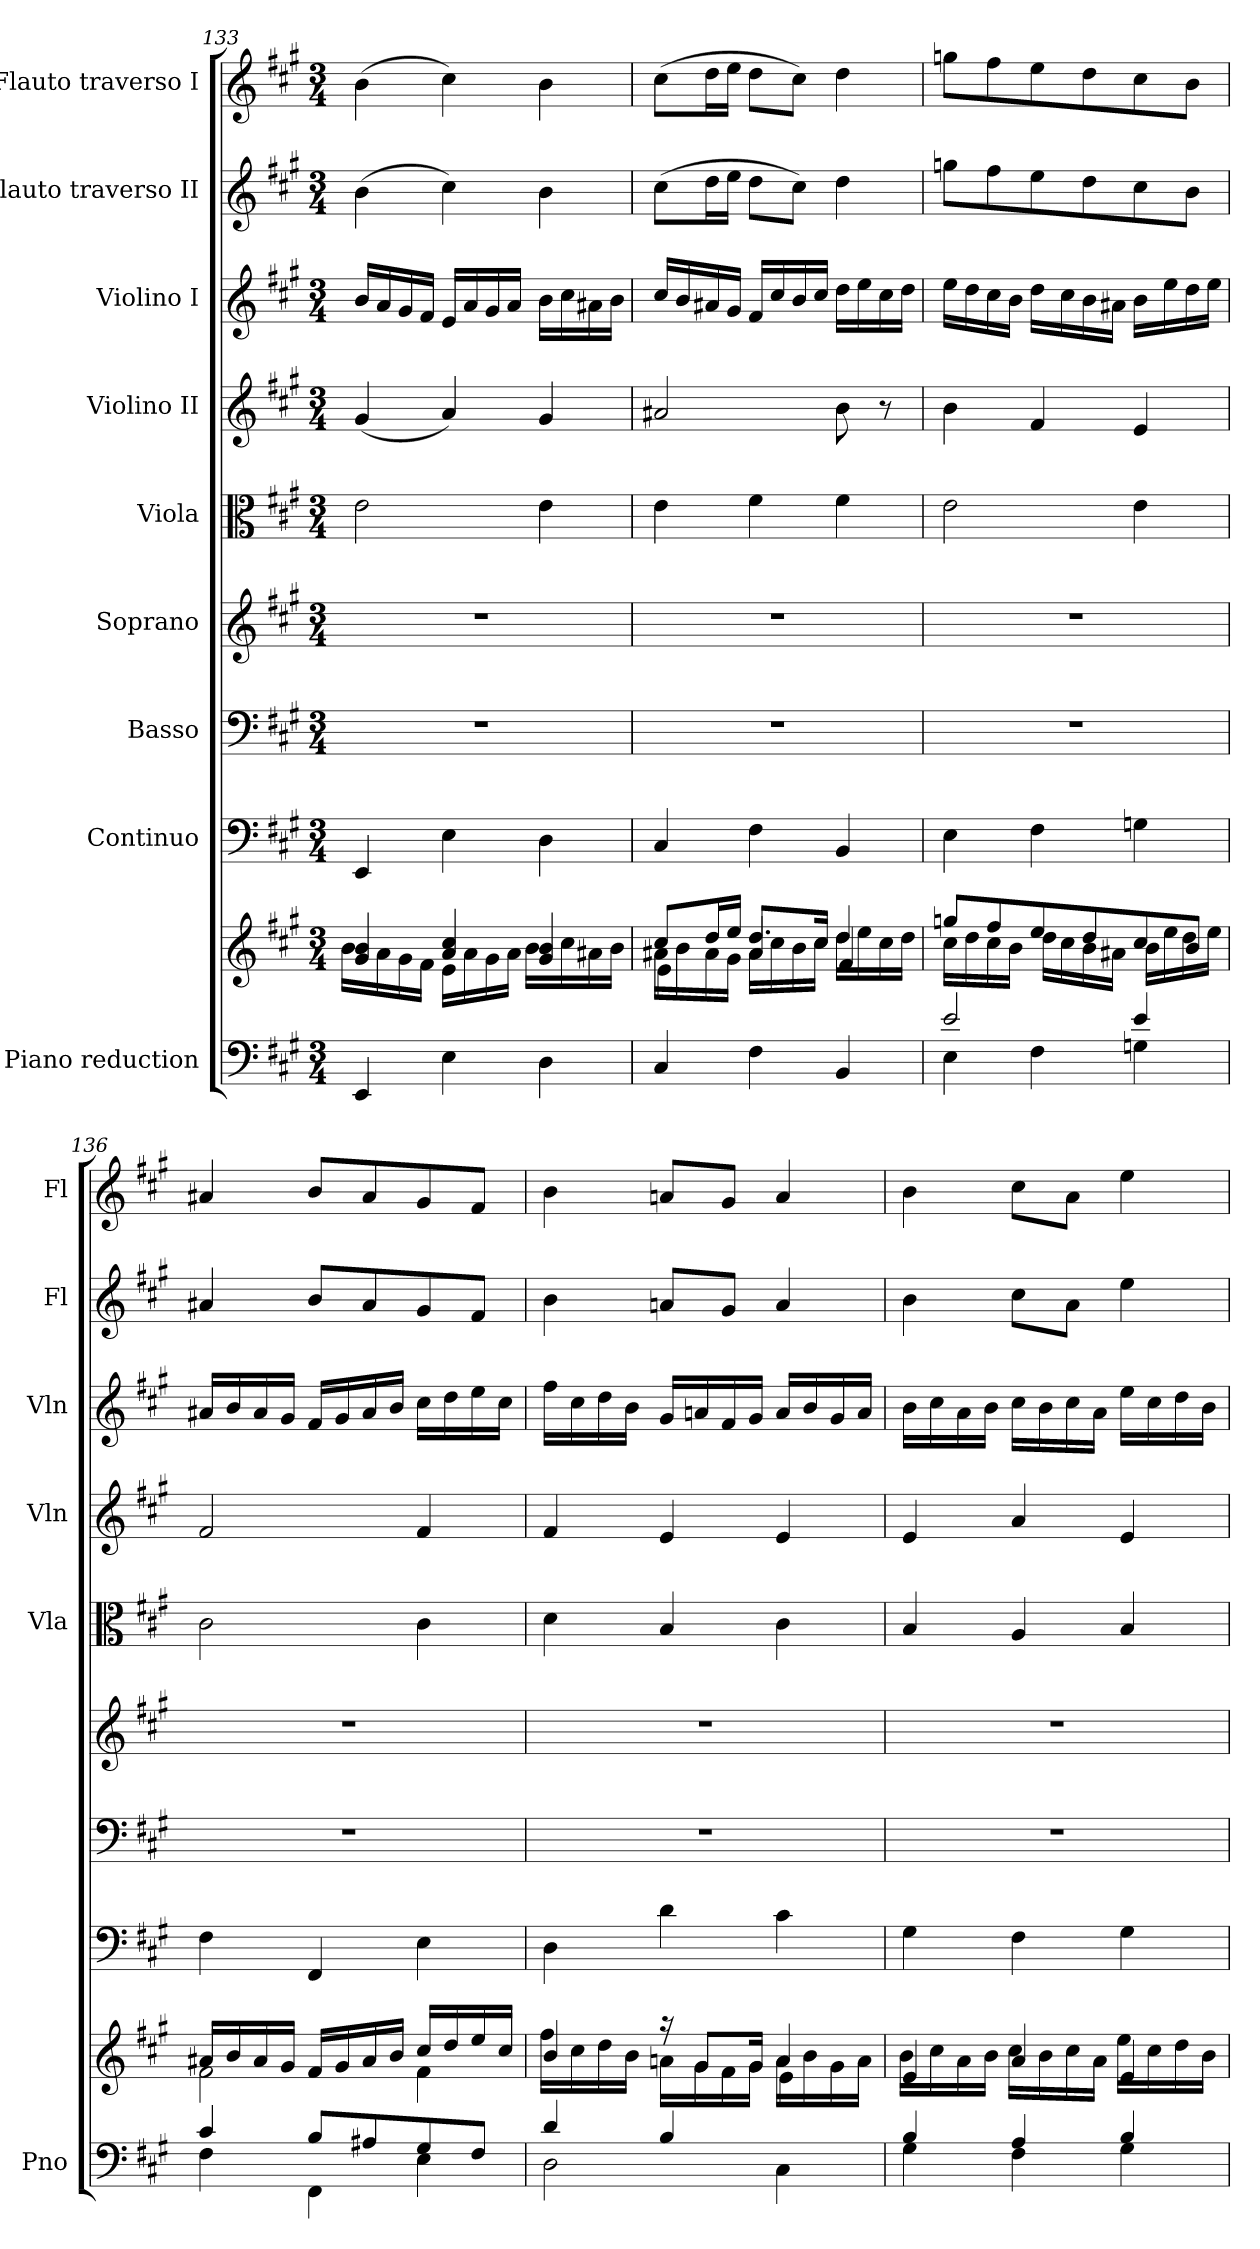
**kern	**kern	**dynam	**kern	**kern	**kern	**kern	**kern	**kern	**kern	**kern
*part9	*part9	*part9	*part8	*part7	*part6	*part5	*part4	*part3	*part2	*part1
*staff10	*staff9	*staff9/10	*staff8	*staff7	*staff6	*staff5	*staff4	*staff3	*staff2	*staff1
*I"Piano reduction	*	*	*I"Continuo	*I"Basso	*I"Soprano	*I"Viola	*I"Violino II	*I"Violino I	*I"Flauto traverso II	*I"Flauto traverso I
*I'Pno	*	*	*	*	*	*I'Vla	*I'Vln	*I'Vln	*I'Fl	*I'Fl
!!LO:PB:g=z
*clefF4	*clefG2	*	*clefF4	*clefF4	*clefG2	*clefC3	*clefG2	*clefG2	*clefG2	*clefG2
*k[f#c#g#]	*k[f#c#g#]	*	*k[f#c#g#]	*k[f#c#g#]	*k[f#c#g#]	*k[f#c#g#]	*k[f#c#g#]	*k[f#c#g#]	*k[f#c#g#]	*k[f#c#g#]
*M3/4	*M3/4	*	*M3/4	*M3/4	*M3/4	*M3/4	*M3/4	*M3/4	*M3/4	*M3/4
=133	=133	=133	=133	=133	=133	=133	=133	=133	=133	=133
*	*^	*	*	*	*	*	*	*	*	*
!	!	!	!LO:DY:b	!	!	!	!	!	!	!	!
!	!	!	!LO:DY:n=1:b	!	!	!	!	!	!	!	!
!	!	!	!LO:DY:n=2:b	!	!	!	!	!	!	!	!
4EE/	4g#/ 4b/	16b\LL	other-dynamics f other-dynamics	4EE/	2.r	2.r	2e\	(<4g#/	16b/LL	(>4b\	(>4b\
.	.	16a\	.	.	.	.	.	.	16a/	.	.
.	.	16g#\	.	.	.	.	.	.	16g#/	.	.
.	.	16f#\JJ	.	.	.	.	.	.	16f#/JJ	.	.
4E\	4a/ 4cc#/	16e\LL	.	4E\	.	.	.	4a/)	16e/LL	4cc#\)	4cc#\)
.	.	16a\	.	.	.	.	.	.	16a/	.	.
.	.	16g#\	.	.	.	.	.	.	16g#/	.	.
.	.	16a\JJ	.	.	.	.	.	.	16a/JJ	.	.
4D\	4g#/ 4b/	16b\LL	.	4D\	.	.	4e\	4g#/	16b\LL	4b\	4b\
.	.	16cc#\	.	.	.	.	.	.	16cc#\	.	.
.	.	16a#i\	.	.	.	.	.	.	16a#X\	.	.
.	.	16b\JJ	.	.	.	.	.	.	16b\JJ	.	.
=134	=134	=134	=134	=134	=134	=134	=134	=134	=134	=134	=134
*	*	*^	*	*	*	*	*	*	*	*	*
4C#/	8cc#/L	16a#X\LL	4e\	.	4C#/	2.r	2.r	4e\	2a#X/	16cc#/LL	(>8cc#\L	(>8cc#\L
.	.	16b\	.	.	.	.	.	.	.	16b/	.	.
.	16dd/L	16a#\	.	.	.	.	.	.	.	16a#X/	16dd\L	16dd\L
.	16ee/JJ	16g#\JJ	.	.	.	.	.	.	.	16g#/JJ	16ee\JJ	16ee\JJ
4F#\	8.dd/L	16a#\LL	4a#/	.	4F#\	.	.	4f#\	.	16f#/LL	8dd\L	8dd\L
.	.	16cc#\	.	.	.	.	.	.	.	16cc#/	.	.
.	.	16b\	.	.	.	.	.	.	.	16b/	8cc#\J)	8cc#\J)
.	16cc#/Jk	16cc#\JJ	.	.	.	.	.	.	.	16cc#/JJ	.	.
4BB/	4dd/	16dd\LL	4f#/	.	4BB/	.	.	4f#\	8b\	16dd\LL	4dd\	4dd\
.	.	16ee\	.	.	.	.	.	.	.	16ee\	.	.
.	.	16cc#\	.	.	.	.	.	.	8r	16cc#\	.	.
.	.	16dd\JJ	.	.	.	.	.	.	.	16dd\JJ	.	.
*	*	*v	*v	*	*	*	*	*	*	*	*	*
=135	=135	=135	=135	=135	=135	=135	=135	=135	=135	=135	=135
*^	*	*	*	*	*	*	*	*	*	*	*
2e/	4E\	8ggn/L	16cc#\LL	.	4E\	2.r	2.r	2e\	4b\	16ee\LL	8ggn\L	8ggn\L
.	.	.	16dd\	.	.	.	.	.	.	16dd\	.	.
.	.	8ff#/	16cc#\	.	.	.	.	.	.	16cc#\	8ff#\	8ff#\
.	.	.	16b\JJ	.	.	.	.	.	.	16b\JJ	.	.
.	4F#\	8ee/	16dd\LL	.	4F#\	.	.	.	4f#/	16dd\LL	8ee\	8ee\
.	.	.	16cc#\	.	.	.	.	.	.	16cc#\	.	.
.	.	8dd/	16b\	.	.	.	.	.	.	16b\	8dd\	8dd\
.	.	.	16a#X\JJ	.	.	.	.	.	.	16a#X\JJ	.	.
4e/	4Gn\	8cc#/	16b\LL	.	4Gn\	.	.	4e\	4e/	16b\LL	8cc#\	8cc#\
.	.	.	16ee\	.	.	.	.	.	.	16ee\	.	.
.	.	8b/J	16dd\	.	.	.	.	.	.	16dd\	8b\J	8b\J
.	.	.	16ee\JJ	.	.	.	.	.	.	16ee\JJ	.	.
=136	=136	=136	=136	=136	=136	=136	=136	=136	=136	=136	=136	=136
4c#/	4F#\	16a#X/LL	2f#\	.	4F#\	2.r	2.r	2c#\	2f#/	16a#X/LL	4a#X/	4a#X/
.	.	16b/	.	.	.	.	.	.	.	16b/	.	.
.	.	16a#/	.	.	.	.	.	.	.	16a#/	.	.
.	.	16g#/JJ	.	.	.	.	.	.	.	16g#/JJ	.	.
8B/L	4FF#\	16f#/LL	.	.	4FF#/	.	.	.	.	16f#/LL	8b/L	8b/L
.	.	16g#/	.	.	.	.	.	.	.	16g#/	.	.
8A#X/	.	16a#/	.	.	.	.	.	.	.	16a#/	8a#/	8a#/
.	.	16b/JJ	.	.	.	.	.	.	.	16b/JJ	.	.
8G#/	4E\	16cc#/LL	4f#\	.	4E\	.	.	4c#\	4f#/	16cc#\LL	8g#/	8g#/
.	.	16dd/	.	.	.	.	.	.	.	16dd\	.	.
8F#/J	.	16ee/	.	.	.	.	.	.	.	16ee\	8f#/J	8f#/J
.	.	16cc#/JJ	.	.	.	.	.	.	.	16cc#\JJ	.	.
!!LO:LB:g=z
=137	=137	=137	=137	=137	=137	=137	=137	=137	=137	=137	=137	=137
*	*	*	*^	*	*	*	*	*	*	*	*	*
4d/	2D\	4b/	16ff#\LL	2ryy	.	4D\	2.r	2.r	4d\	4f#/	16ff#\LL	4b\	4b\
.	.	.	16cc#\	.	.	.	.	.	.	.	16cc#\	.	.
.	.	.	16dd\	.	.	.	.	.	.	.	16dd\	.	.
.	.	.	16b\JJ	.	.	.	.	.	.	.	16b\JJ	.	.
4B/	.	16r	16an\LL	.	.	4d\	.	.	4B/	4e/	16g#/LL	8an/L	8an/L
.	.	8g#/L	16g#\	.	.	.	.	.	.	.	16an/	.	.
.	.	.	16f#\	.	.	.	.	.	.	.	16f#/	8g#/J	8g#/J
.	.	16g#/Jk	16g#\JJ	.	.	.	.	.	.	.	16g#/JJ	.	.
4ryy	4C#\	4a/	16a\LL	4e\	.	4c#\	.	.	4c#\	4e/	16a/LL	4a/	4a/
.	.	.	16b\	.	.	.	.	.	.	.	16b/	.	.
.	.	.	16g#\	.	.	.	.	.	.	.	16g#/	.	.
.	.	.	16a\JJ	.	.	.	.	.	.	.	16a/JJ	.	.
*	*	*	*v	*v	*	*	*	*	*	*	*	*	*
=138	=138	=138	=138	=138	=138	=138	=138	=138	=138	=138	=138	=138
4B/	4G#\	4e/	16b\LL	.	4G#\	2.r	2.r	4B/	4e/	16b\LL	4b\	4b\
.	.	.	16cc#\	.	.	.	.	.	.	16cc#\	.	.
.	.	.	16a\	.	.	.	.	.	.	16a\	.	.
.	.	.	16b\JJ	.	.	.	.	.	.	16b\JJ	.	.
4A/	4F#\	4a/	16cc#\LL	.	4F#\	.	.	4A/	4a/	16cc#\LL	8cc#\L	8cc#\L
.	.	.	16b\	.	.	.	.	.	.	16b\	.	.
.	.	.	16cc#\	.	.	.	.	.	.	16cc#\	8a\J	8a\J
.	.	.	16a\JJ	.	.	.	.	.	.	16a\JJ	.	.
4B/	4G#\	4e/	16ee\LL	.	4G#\	.	.	4B/	4e/	16ee\LL	4ee\	4ee\
.	.	.	16cc#\	.	.	.	.	.	.	16cc#\	.	.
.	.	.	16dd\	.	.	.	.	.	.	16dd\	.	.
.	.	.	16b\JJ	.	.	.	.	.	.	16b\JJ	.	.
*v	*v	*	*	*	*	*	*	*	*	*	*	*
*	*v	*v	*	*	*	*	*	*	*	*	*
=	=	=	=	=	=	=	=	=	=	=
*-	*-	*-	*-	*-	*-	*-	*-	*-	*-	*-
